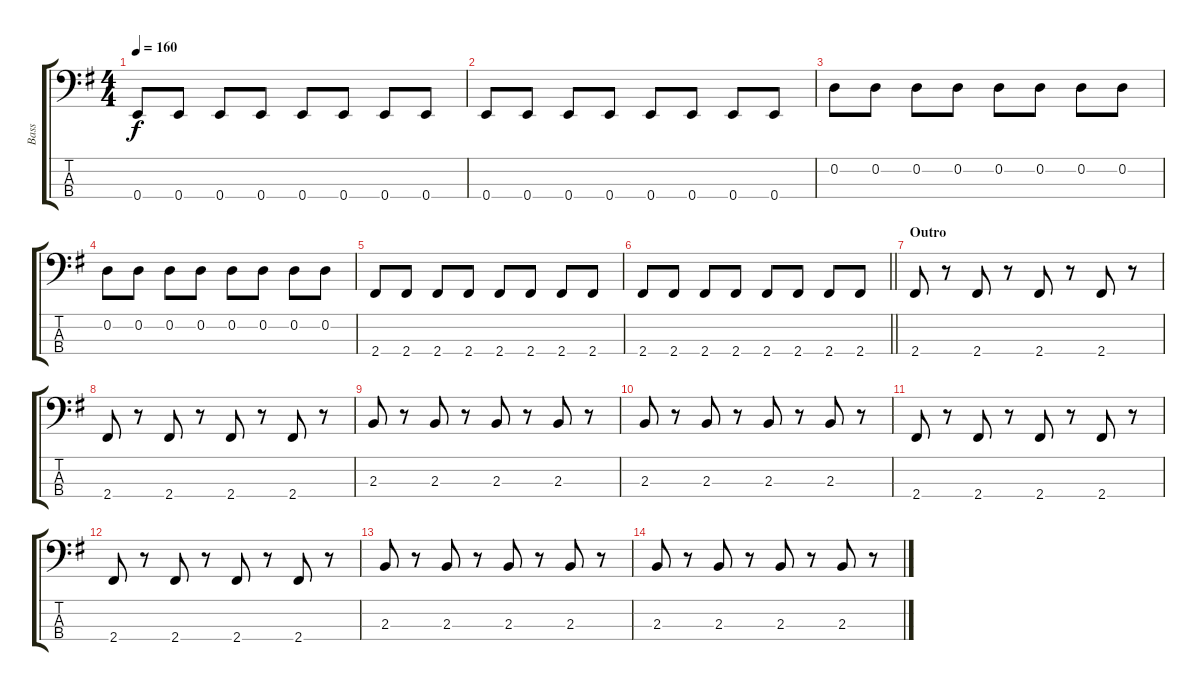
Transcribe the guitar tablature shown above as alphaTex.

\track ("Bass" "Bass") {instrument electricbasspick}
\staff {score tabs}
\tuning (G2 D2 A1 E1) {hide}
\ts (4 4)
\tempo 160
\clef f4
\ks g
0.4.8{dy f} 0.4.8 0.4.8 0.4.8 0.4.8 0.4.8 0.4.8 0.4.8 |
0.4.8 0.4.8 0.4.8 0.4.8 0.4.8 0.4.8 0.4.8 0.4.8 |
0.2.8 0.2.8 0.2.8 0.2.8 0.2.8 0.2.8 0.2.8 0.2.8 |
0.2.8 0.2.8 0.2.8 0.2.8 0.2.8 0.2.8 0.2.8 0.2.8 |
2.4.8 2.4.8 2.4.8 2.4.8 2.4.8 2.4.8 2.4.8 2.4.8 |
\barLineRight lightlight
2.4.8 2.4.8 2.4.8 2.4.8 2.4.8 2.4.8 2.4.8 2.4.8 |
\section ("" "Outro")
2.4.8 r.8 2.4.8 r.8 2.4.8 r.8 2.4.8 r.8 |
2.4.8 r.8 2.4.8 r.8 2.4.8 r.8 2.4.8 r.8 |
2.3.8 r.8 2.3.8 r.8 2.3.8 r.8 2.3.8 r.8 |
2.3.8 r.8 2.3.8 r.8 2.3.8 r.8 2.3.8 r.8 |
2.4.8 r.8 2.4.8 r.8 2.4.8 r.8 2.4.8 r.8 |
2.4.8 r.8 2.4.8 r.8 2.4.8 r.8 2.4.8 r.8 |
2.3.8 r.8 2.3.8 r.8 2.3.8 r.8 2.3.8 r.8 |
2.3.8 r.8 2.3.8 r.8 2.3.8 r.8 2.3.8 r.8
